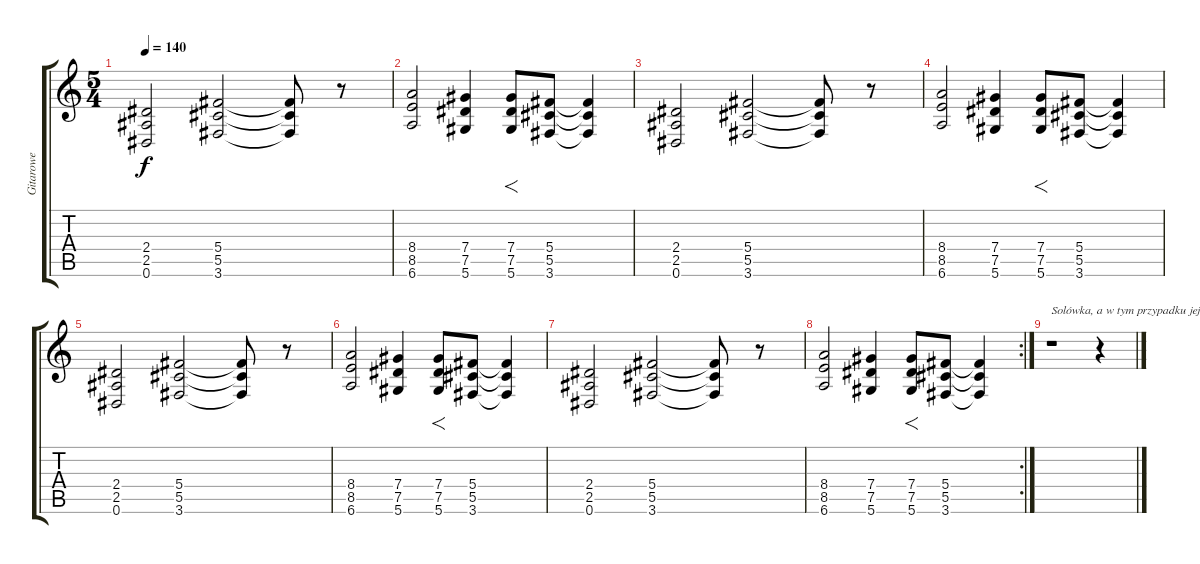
\track ("Gitarowe" "Gitarowe") {instrument distortionguitar}
\staff {score tabs}
\tuning (Eb4 Bb3 Gb3 Db3 Ab2 Eb2) {hide}
\ts (5 4)
\tempo 140
\clef g2
\ks c
(2.4 2.5 0.6).2{dy f} (5.4 5.5 3.6).2 (5.4{t} 5.5{t} 3.6{t}).8 r.8 |
(8.4 8.5 6.6).2 (7.4 7.5 5.6).4 (7.4 7.5 5.6).8{f} (5.4 5.5 3.6).8 (5.4{t} 5.5{t} 3.6{t}).4 |
(2.4 2.5 0.6).2 (5.4 5.5 3.6).2 (5.4{t} 5.5{t} 3.6{t}).8 r.8 |
(8.4 8.5 6.6).2 (7.4 7.5 5.6).4 (7.4 7.5 5.6).8{f} (5.4 5.5 3.6).8 (5.4{t} 5.5{t} 3.6{t}).4 |
(2.4 2.5 0.6).2 (5.4 5.5 3.6).2 (5.4{t} 5.5{t} 3.6{t}).8 r.8 |
(8.4 8.5 6.6).2 (7.4 7.5 5.6).4 (7.4 7.5 5.6).8{f} (5.4 5.5 3.6).8 (5.4{t} 5.5{t} 3.6{t}).4 |
(2.4 2.5 0.6).2 (5.4 5.5 3.6).2 (5.4{t} 5.5{t} 3.6{t}).8 r.8 |
\rc 2
(8.4 8.5 6.6).2 (7.4 7.5 5.6).4 (7.4 7.5 5.6).8{f} (5.4 5.5 3.6).8 (5.4{t} 5.5{t} 3.6{t}).4 |
r.1{txt "Solówka, a w tym przypadku jej brak"} r.4
